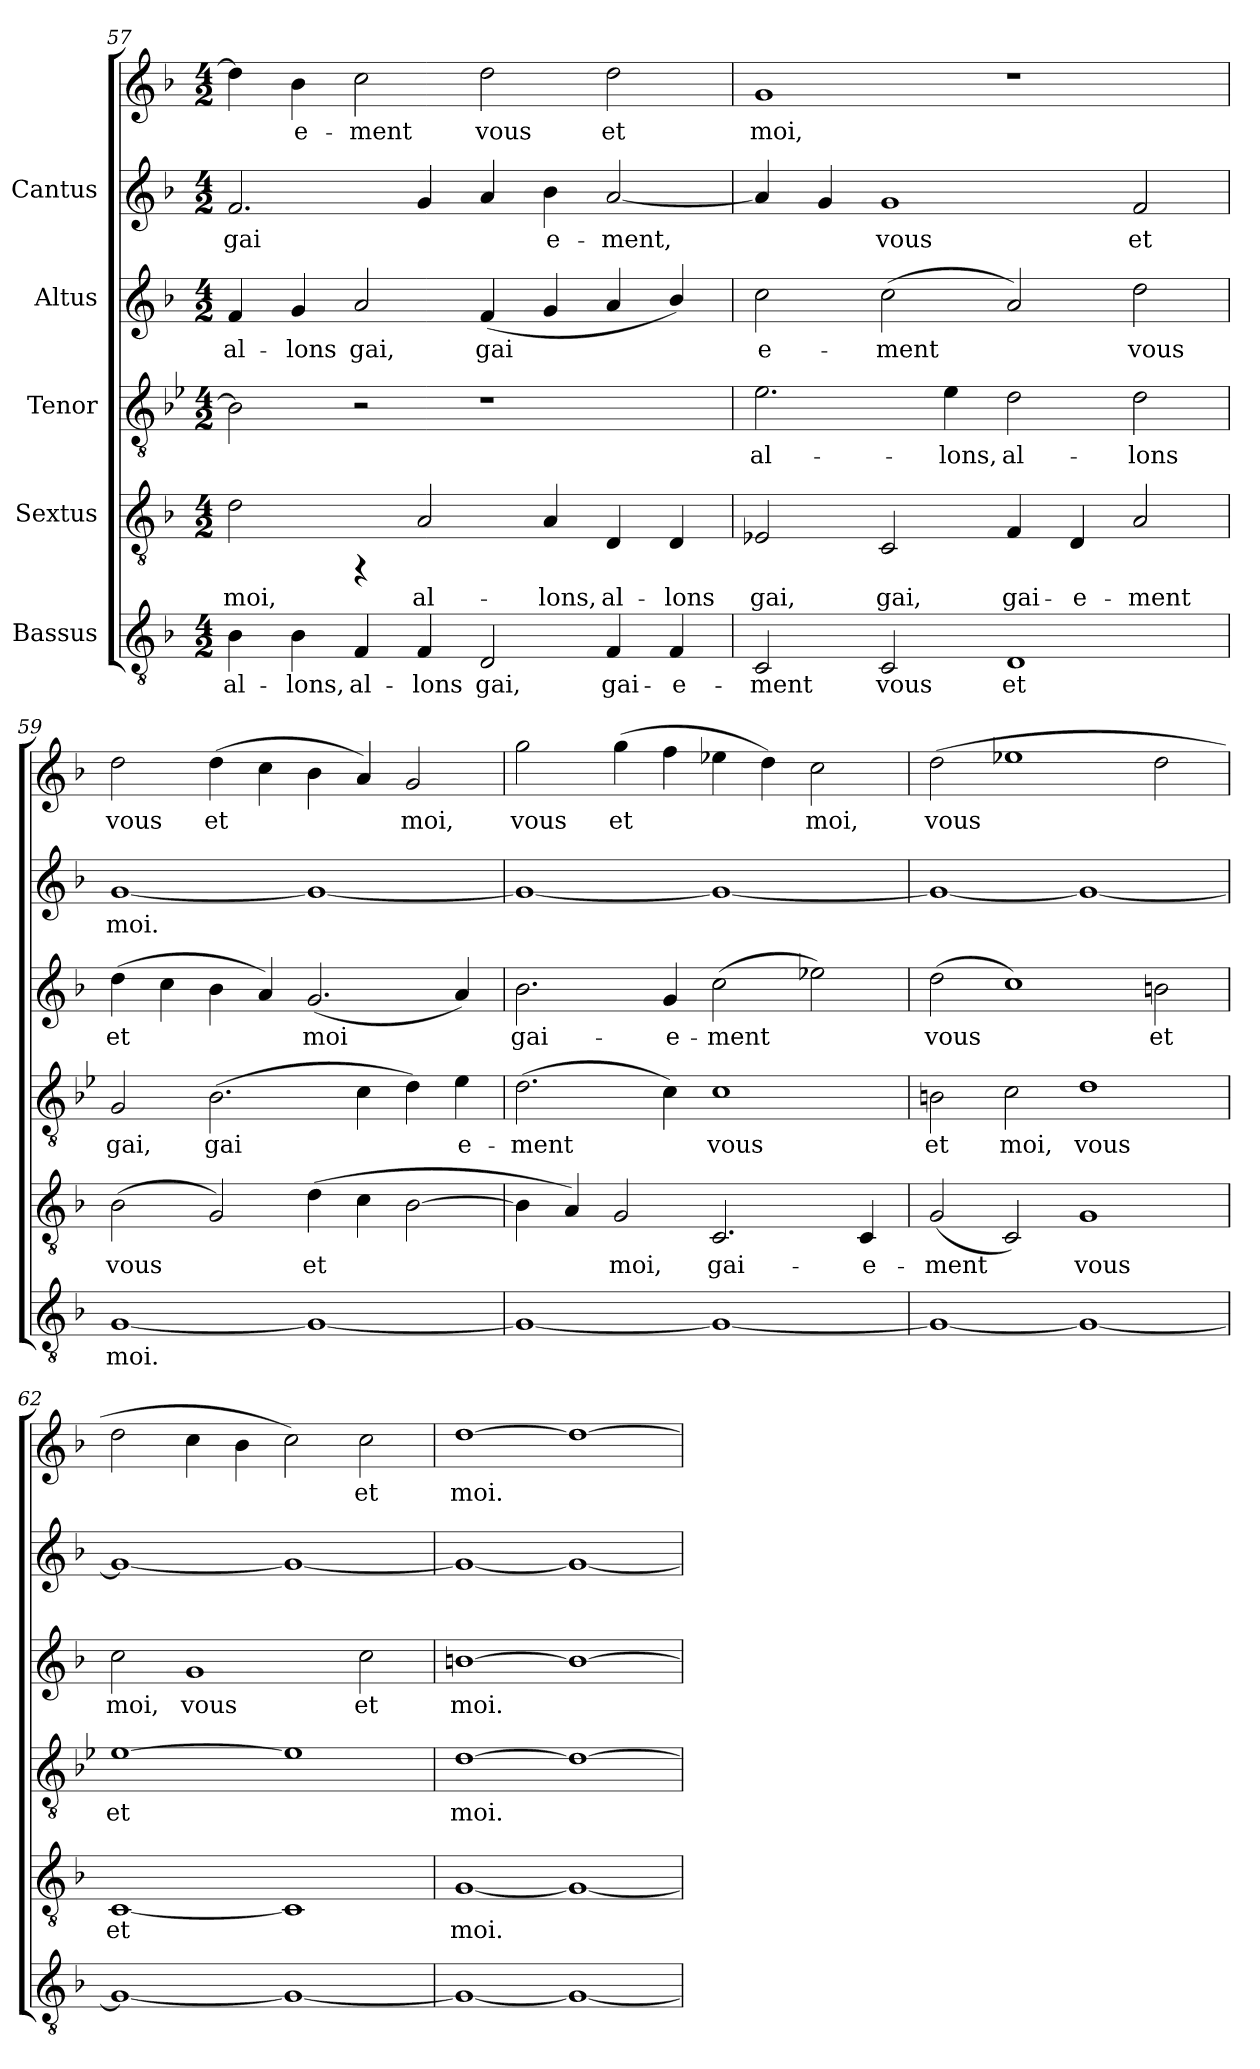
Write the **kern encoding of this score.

**kern	**text	**kern	**text	**kern	**text	**kern	**text	**kern	**text	**kern	**text
*part5	*part5	*part4	*part4	*part3	*part3	*part2	*part2	*part1	*part1	*part1	*part1
*staff6	*staff6	*staff5	*staff5	*staff4	*staff4	*staff3	*staff3	*staff2	*staff2	*staff1	*staff1
*I"Bassus	*	*I"Sextus	*	*I"Tenor	*	*I"Altus	*	*I"Cantus	*	*	*
!!LO:LB:g=z
*clefGv2	*	*clefGv2	*	*clefGv2	*	*clefG2	*	*clefG2	*	*clefG2	*
*k[b-]	*	*k[b-]	*	*k[b-e-]	*	*k[b-]	*	*k[b-]	*	*k[b-]	*
*F:	*	*F:	*	*B-:	*	*F:	*	*F:	*	*F:	*
*M4/2	*	*M4/2	*	*M4/2	*	*M4/2	*	*M4/2	*	*M4/2	*
=57	=57	=57	=57	=57	=57	=57	=57	=57	=57	=57	=57
!	!LO:LY:b:cj	!	!LO:LY:b:cj	!	!	!	!LO:LY:b:cj	!	!LO:LY:b:cj	!	!LO:LY:b:cj
4B-\	al-	2d\	moi,	2B-\]	.	4f/	al-	2.f/	gai-	4dd\]	.
!	!LO:LY:b:cj	!	!	!	!	!	!LO:LY:b:cj	!	!	!	!LO:LY:b:cj
4B-\	-lons,	.	.	.	.	4g/	-lons	.	.	4b-\	e-
!	!LO:LY:b:cj	!	!	!	!	!	!LO:LY:b:cj	!	!	!	!LO:LY:b:cj
4F/	al-	4rFF	.	2r	.	2a/	gai,	.	.	2cc\	-ment
!	!LO:LY:b:cj	!	!LO:LY:b:cj	!	!	!	!	!	!LO:LY:b:cj	!	!
4F/	-lons	2A/	al-	.	.	.	.	4g/	-	.	.
!	!LO:LY:b:cj	!	!	!	!	!	!LO:LY:b:cj	!	!LO:LY:b:cj	!	!LO:LY:b:cj
2D/	gai,	.	.	1r	.	(<4f/	gai-	4a/	.	2dd\	vous
!	!	!	!LO:LY:b:cj	!	!	!	!LO:LY:b:cj	!	!LO:LY:b:cj	!	!
.	.	4A/	-lons,	.	.	4g/	--	4b-\	e-	.	.
!	!LO:LY:b:cj	!	!LO:LY:b:cj	!	!	!	!LO:LY:b:cj	!	!LO:LY:b:cj	!	!LO:LY:b:cj
4F/	gai-	4D/	al-	.	.	4a/	--	[<2a/	-ment,	2dd\	et
!	!LO:LY:b:cj	!	!LO:LY:b:cj	!	!	!	!LO:LY:b:cj	!	!	!	!
4F/	-e-	4D/	-lons	.	.	4b-/)	--	.	.	.	.
=58	=58	=58	=58	=58	=58	=58	=58	=58	=58	=58	=58
!	!LO:LY:b:cj	!	!LO:LY:b:cj	!	!LO:LY:b:cj	!	!LO:LY:b:cj	!	!LO:LY:b:cj	!	!LO:LY:b:cj
2C/	-ment	2E-X/	gai,	2.e-\	al-	2cc\	-e-	4a/]	.	1g	moi,
!	!	!	!	!	!	!	!	!	!LO:LY:b:cj	!	!
.	.	.	.	.	.	.	.	4g/	.	.	.
!	!LO:LY:b:cj	!	!LO:LY:b:cj	!	!	!	!LO:LY:b:cj	!	!LO:LY:b:cj	!	!
2C/	vous	2C/	gai,	.	.	(>2cc\	-ment	1g	vous	.	.
!	!	!	!	!	!LO:LY:b:cj	!	!	!	!	!	!
.	.	.	.	4e-\	-lons,	.	.	.	.	.	.
!	!LO:LY:b:cj	!	!LO:LY:b:cj	!	!LO:LY:b:cj	!	!LO:LY:b:cj	!	!	!	!
1D	et	4F/	gai-	2d\	al-	2a/)	.	.	.	1r	.
!	!	!	!LO:LY:b:cj	!	!	!	!	!	!	!	!
.	.	4D/	-e-	.	.	.	.	.	.	.	.
!	!	!	!LO:LY:b:cj	!	!LO:LY:b:cj	!	!LO:LY:b:cj	!	!LO:LY:b:cj	!	!
.	.	2A/	-ment	2d\	-lons	2dd\	vous	2f/	et	.	.
!!LO:PB:g=z
=59	=59	=59	=59	=59	=59	=59	=59	=59	=59	=59	=59
!	!LO:LY:b:cj	!	!LO:LY:b:cj	!	!LO:LY:b:cj	!	!LO:LY:b:cj	!	!LO:LY:b:cj	!	!LO:LY:b:cj
[<1G	moi.	(>2B-\	vous	2G/	gai,	(>4dd\	et	[<1g	moi.	2dd\	vous
!	!	!	!	!	!	!	!LO:LY:b:cj	!	!	!	!
.	.	.	.	.	.	4cc\	.	.	.	.	.
!	!	!	!LO:LY:b:cj	!	!LO:LY:b:cj	!	!LO:LY:b:cj	!	!	!	!LO:LY:b:cj
.	.	2G/)	.	(>2.B-\	gai-	4b-\	.	.	.	(>4dd\	et
!	!	!	!	!	!	!	!LO:LY:b:cj	!	!	!	!LO:LY:b:cj
.	.	.	.	.	.	4a/)	.	.	.	4cc\	.
!	!LO:LY:b:cj	!	!LO:LY:b:cj	!	!	!	!LO:LY:b:cj	!	!LO:LY:b:cj	!	!LO:LY:b:cj
1G_<	.	(>4d\	et	.	.	(<2.g/	moi	1g_<	.	4b-\	.
!	!	!	!LO:LY:b:cj	!	!LO:LY:b:cj	!	!	!	!	!	!LO:LY:b:cj
.	.	4c\	.	4c\	-	.	.	.	.	4a/)	.
!	!	!	!LO:LY:b:cj	!	!LO:LY:b:cj	!	!	!	!	!	!LO:LY:b:cj
.	.	[>2B-\	.	4d\)	.	.	.	.	.	2g/	moi,
!	!	!	!	!	!LO:LY:b:cj	!	!LO:LY:b:cj	!	!	!	!
.	.	.	.	4e-\	e-	4a/)	.	.	.	.	.
=60	=60	=60	=60	=60	=60	=60	=60	=60	=60	=60	=60
!	!	!	!LO:LY:b:cj	!	!LO:LY:b:cj	!	!LO:LY:b:cj	!	!	!	!LO:LY:b:cj
1G_<	.	4B-\]	.	(>2.d\	-ment	2.b-\	gai-	1g_<	.	2gg\	vous
!	!	!	!LO:LY:b:cj	!	!	!	!	!	!	!	!
.	.	4A/)	.	.	.	.	.	.	.	.	.
!	!	!	!LO:LY:b:cj	!	!	!	!	!	!	!	!LO:LY:b:cj
.	.	2G/	moi,	.	.	.	.	.	.	(>4gg\	et
!	!	!	!	!	!LO:LY:b:cj	!	!LO:LY:b:cj	!	!	!	!LO:LY:b:cj
.	.	.	.	4c\)	.	4g/	-e-	.	.	4ff\	.
!	!	!	!LO:LY:b:cj	!	!LO:LY:b:cj	!	!LO:LY:b:cj	!	!	!	!LO:LY:b:cj
1G_<	.	2.C/	gai-	1c	vous	(>2cc\	-ment	1g_<	.	4ee-X\	.
!	!	!	!	!	!	!	!	!	!	!	!LO:LY:b:cj
.	.	.	.	.	.	.	.	.	.	4dd\)	.
!	!	!	!	!	!	!	!LO:LY:b:cj	!	!	!	!LO:LY:b:cj
.	.	.	.	.	.	2ee-X\)	.	.	.	2cc\	moi,
!	!	!	!LO:LY:b:cj	!	!	!	!	!	!	!	!
.	.	4C/	-e-	.	.	.	.	.	.	.	.
=61	=61	=61	=61	=61	=61	=61	=61	=61	=61	=61	=61
!	!	!	!LO:LY:b:cj	!	!LO:LY:b:cj	!	!LO:LY:b:cj	!	!	!	!LO:LY:b:cj
1G_<	.	(<2G/	-ment	2Bn\	et	(>2dd\	vous	1g_<	.	(>2dd\	vous
!	!	!	!LO:LY:b:cj	!	!LO:LY:b:cj	!	!LO:LY:b:cj	!	!	!	!LO:LY:b:cj
.	.	2C/)	.	2c\	moi,	1cc)	.	.	.	1ee-X	.
!	!	!	!LO:LY:b:cj	!	!LO:LY:b:cj	!	!	!	!	!	!
1G_<	.	1G	vous	1d	vous	.	.	1g_<	.	.	.
!	!	!	!	!	!	!	!LO:LY:b:cj	!	!	!	!LO:LY:b:cj
.	.	.	.	.	.	2bn\	et	.	.	2dd\	.
!!LO:LB:g=z
=62	=62	=62	=62	=62	=62	=62	=62	=62	=62	=62	=62
!	!	!	!LO:LY:b:cj	!	!LO:LY:b:cj	!	!LO:LY:b:cj	!	!	!	!LO:LY:b:cj
1G_<	.	[<1C	et	[>1e-	et	2cc\	moi,	1g_<	.	2dd\	.
!	!	!	!	!	!	!	!LO:LY:b:cj	!	!	!	!LO:LY:b:cj
.	.	.	.	.	.	1g	vous	.	.	4cc\	.
!	!	!	!	!	!	!	!	!	!	!	!LO:LY:b:cj
.	.	.	.	.	.	.	.	.	.	4b-\	.
!	!	!	!LO:LY:b:cj	!	!LO:LY:b:cj	!	!	!	!	!	!LO:LY:b:cj
1G_<	.	1C]	.	1e-]	.	.	.	1g_<	.	2cc\)	.
!	!	!	!	!	!	!	!LO:LY:b:cj	!	!	!	!LO:LY:b:cj
.	.	.	.	.	.	2cc\	et	.	.	2cc\	et
=63	=63	=63	=63	=63	=63	=63	=63	=63	=63	=63	=63
!	!	!	!LO:LY:b:cj	!	!LO:LY:b:cj	!	!LO:LY:b:cj	!	!	!	!LO:LY:b:cj
1G_<	.	[<1G	moi.	[>1d	moi.	[>1bn	moi.	1g_<	.	[>1dd	moi.
!	!	!	!LO:LY:b:cj	!	!LO:LY:b:cj	!	!LO:LY:b:cj	!	!	!	!LO:LY:b:cj
1G_<	.	1G_<	.	1d_>	.	1b_>	.	1g_<	.	1dd_>	.
=	=	=	=	=	=	=	=	=	=	=	=
*-	*-	*-	*-	*-	*-	*-	*-	*-	*-	*-	*-
